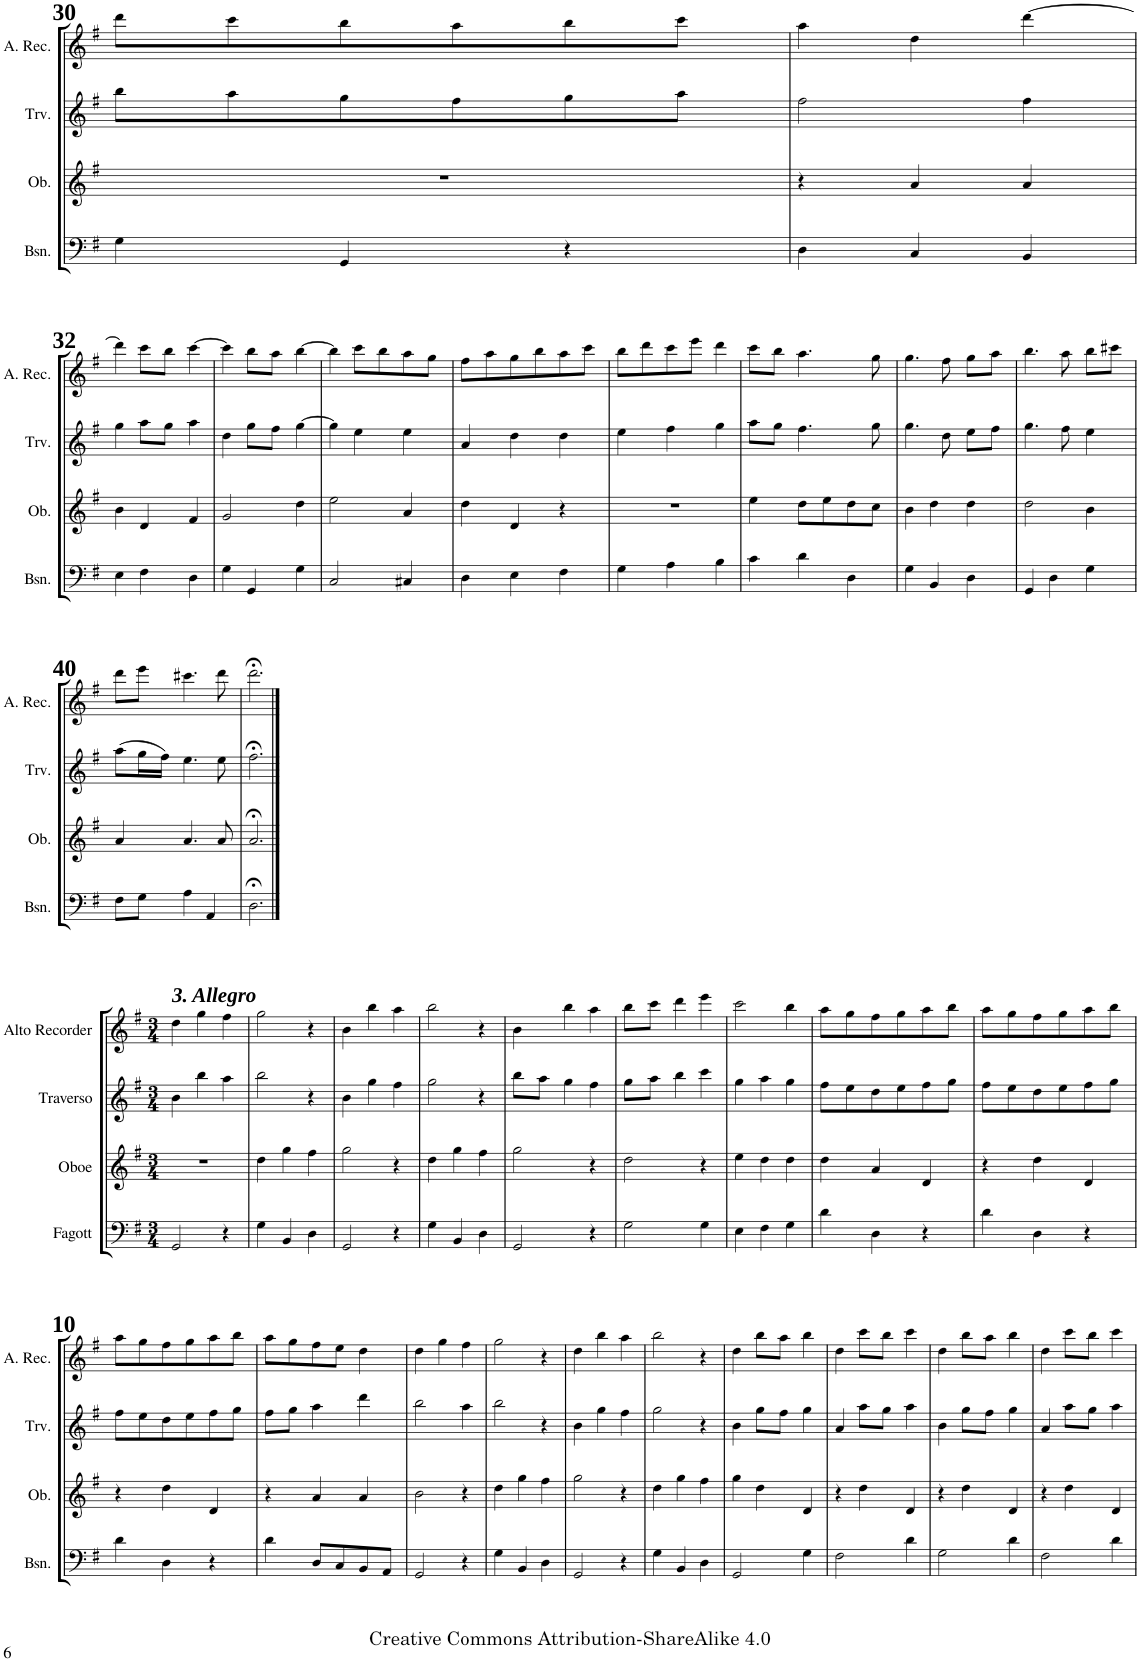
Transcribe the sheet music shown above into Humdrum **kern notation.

**kern	**kern	**kern	**kern
*part4	*part3	*part2	*part1
*staff4	*staff3	*staff2	*staff1
*I"Fagott	*I"Oboe	*I"Traverso	*I"Alto Recorder
*	*I'Ob.	*I'Trv.	*I'A. Rec.
!!LO:PB:g=z
*clefF4	*clefG2	*clefG2	*clefG2
*k[f#]	*k[f#]	*k[f#]	*k[f#]
*M3/4	*M3/4	*M3/4	*M3/4
=30	=30	=30	=30
4G\	2.r	8bb\L	8ddd\L
.	.	8aa\	8ccc\
4GG/	.	8gg\	8bb\
.	.	8ff#\	8aa\
4r	.	8gg\	8bb\
.	.	8aa\J	8ccc\J
=31	=31	=31	=31
4D\	4r	2ff#\	4aa\
4C/	4a/	.	4dd\
4BB/	4a/	4ff#\	[4ddd\
!!LO:LB:g=z
=32	=32	=32	=32
4E\	4b\	4gg\	4ddd\]
4F#\	4d/	8aa\L	8ccc\L
.	.	8gg\J	8bb\J
4D\	4f#/	4aa\	[4ccc\
=33	=33	=33	=33
4G\	2g/	4dd\	4ccc\]
4GG/	.	8gg\L	8bb\L
.	.	8ff#\J	8aa\J
4G\	4dd\	[4gg\	[4bb\
=34	=34	=34	=34
2C/	2ee\	4gg\]	4bb\]
.	.	4ee\	8ccc\L
.	.	.	8bb\
4C#X/	4a/	4ee\	8aa\
.	.	.	8gg\J
=35	=35	=35	=35
4D\	4dd\	4a/	8ff#\L
.	.	.	8aa\
4E\	4d/	4dd\	8gg\
.	.	.	8bb\
4F#\	4r	4dd\	8aa\
.	.	.	8ccc\J
=36	=36	=36	=36
4G\	2.r	4ee\	8bb\L
.	.	.	8ddd\
4A\	.	4ff#\	8ccc\
.	.	.	8eee\J
4B\	.	4gg\	4ddd\
=37	=37	=37	=37
4c\	4ee\	8aa\L	8ccc\L
.	.	8gg\J	8bb\J
4d\	8dd\L	4.ff#\	4.aa\
.	8ee\	.	.
4D\	8dd\	.	.
.	8cc\J	8gg\	8gg\
=38	=38	=38	=38
4G\	4b\	4.gg\	4.gg\
4BB/	4dd\	.	.
.	.	8dd\	8ff#\
4D\	4dd\	8ee\L	8gg\L
.	.	8ff#\J	8aa\J
=39	=39	=39	=39
4GG/	2dd\	4.gg\	4.bb\
4D\	.	.	.
.	.	8ff#\	8aa\
4G\	4b\	4ee\	8bb\L
.	.	.	8ccc#X\J
!!LO:LB:g=z
=40	=40	=40	=40
8F#\L	4a/	(8aa\L	8ddd\L
8G\J	.	16gg\L	8eee\J
.	.	16ff#\JJ)	.
4A\	4.a/	4.ee\	4.ccc#X\
4AA/	.	.	.
.	8a/	8ee\	8ddd\
=41	=41	=41	=41
2.D;<\	2.a;</	2.ff#;<\	2.ddd;<\
!!LO:LB:g=z
==1	==1	==1	==1
*M3/4	*M3/4	*M3/4	*M3/4
!	!	!	!LO:TX:a:Bi:t=3. Allegro
2GG/	2.r	4b\	4dd\
.	.	4bb\	4gg\
4r	.	4aa\	4ff#\
=2	=2	=2	=2
4G\	4dd\	2bb\	2gg\
4BB/	4gg\	.	.
4D\	4ff#\	4r	4r
=3	=3	=3	=3
2GG/	2gg\	4b\	4b\
.	.	4gg\	4bb\
4r	4r	4ff#\	4aa\
=4	=4	=4	=4
4G\	4dd\	2gg\	2bb\
4BB/	4gg\	.	.
4D\	4ff#\	4r	4r
=5	=5	=5	=5
2GG/	2gg\	8bb\L	4b\
.	.	8aa\J	.
.	.	4gg\	4bb\
4r	4r	4ff#\	4aa\
=6	=6	=6	=6
2G\	2dd\	8gg\L	8bb\L
.	.	8aa\J	8ccc\J
.	.	4bb\	4ddd\
4G\	4r	4ccc\	4eee\
=7	=7	=7	=7
4E\	4ee\	4gg\	2ccc\
4F#\	4dd\	4aa\	.
4G\	4dd\	4gg\	4bb\
=8	=8	=8	=8
4d\	4dd\	8ff#\L	8aa\L
.	.	8ee\	8gg\
4D\	4a/	8dd\	8ff#\
.	.	8ee\	8gg\
4r	4d/	8ff#\	8aa\
.	.	8gg\J	8bb\J
=9	=9	=9	=9
4d\	4r	8ff#\L	8aa\L
.	.	8ee\	8gg\
4D\	4dd\	8dd\	8ff#\
.	.	8ee\	8gg\
4r	4d/	8ff#\	8aa\
.	.	8gg\J	8bb\J
!!LO:LB:g=z
=10	=10	=10	=10
4d\	4r	8ff#\L	8aa\L
.	.	8ee\	8gg\
4D\	4dd\	8dd\	8ff#\
.	.	8ee\	8gg\
4r	4d/	8ff#\	8aa\
.	.	8gg\J	8bb\J
=11	=11	=11	=11
4d\	4r	8ff#\L	8aa\L
.	.	8gg\J	8gg\
8D/L	4a/	4aa\	8ff#\
8C/	.	.	8ee\J
8BB/	4a/	4ddd\	4dd\
8AA/J	.	.	.
=12	=12	=12	=12
2GG/	2b\	2bb\	4dd\
.	.	.	4gg\
4r	4r	4aa\	4ff#\
=13	=13	=13	=13
4G\	4dd\	2bb\	2gg\
4BB/	4gg\	.	.
4D\	4ff#\	4r	4r
=14	=14	=14	=14
2GG/	2gg\	4b\	4dd\
.	.	4gg\	4bb\
4r	4r	4ff#\	4aa\
=15	=15	=15	=15
4G\	4dd\	2gg\	2bb\
4BB/	4gg\	.	.
4D\	4ff#\	4r	4r
=16	=16	=16	=16
2GG/	4gg\	4b\	4dd\
.	4dd\	8gg\L	8bb\L
.	.	8ff#\J	8aa\J
4G\	4d/	4gg\	4bb\
=17	=17	=17	=17
2F#\	4r	4a/	4dd\
.	4dd\	8aa\L	8ccc\L
.	.	8gg\J	8bb\J
4d\	4d/	4aa\	4ccc\
=18	=18	=18	=18
2G\	4r	4b\	4dd\
.	4dd\	8gg\L	8bb\L
.	.	8ff#\J	8aa\J
4d\	4d/	4gg\	4bb\
=19	=19	=19	=19
2F#\	4r	4a/	4dd\
.	4dd\	8aa\L	8ccc\L
.	.	8gg\J	8bb\J
4d\	4d/	4aa\	4ccc\
=	=	=	=
*-	*-	*-	*-
